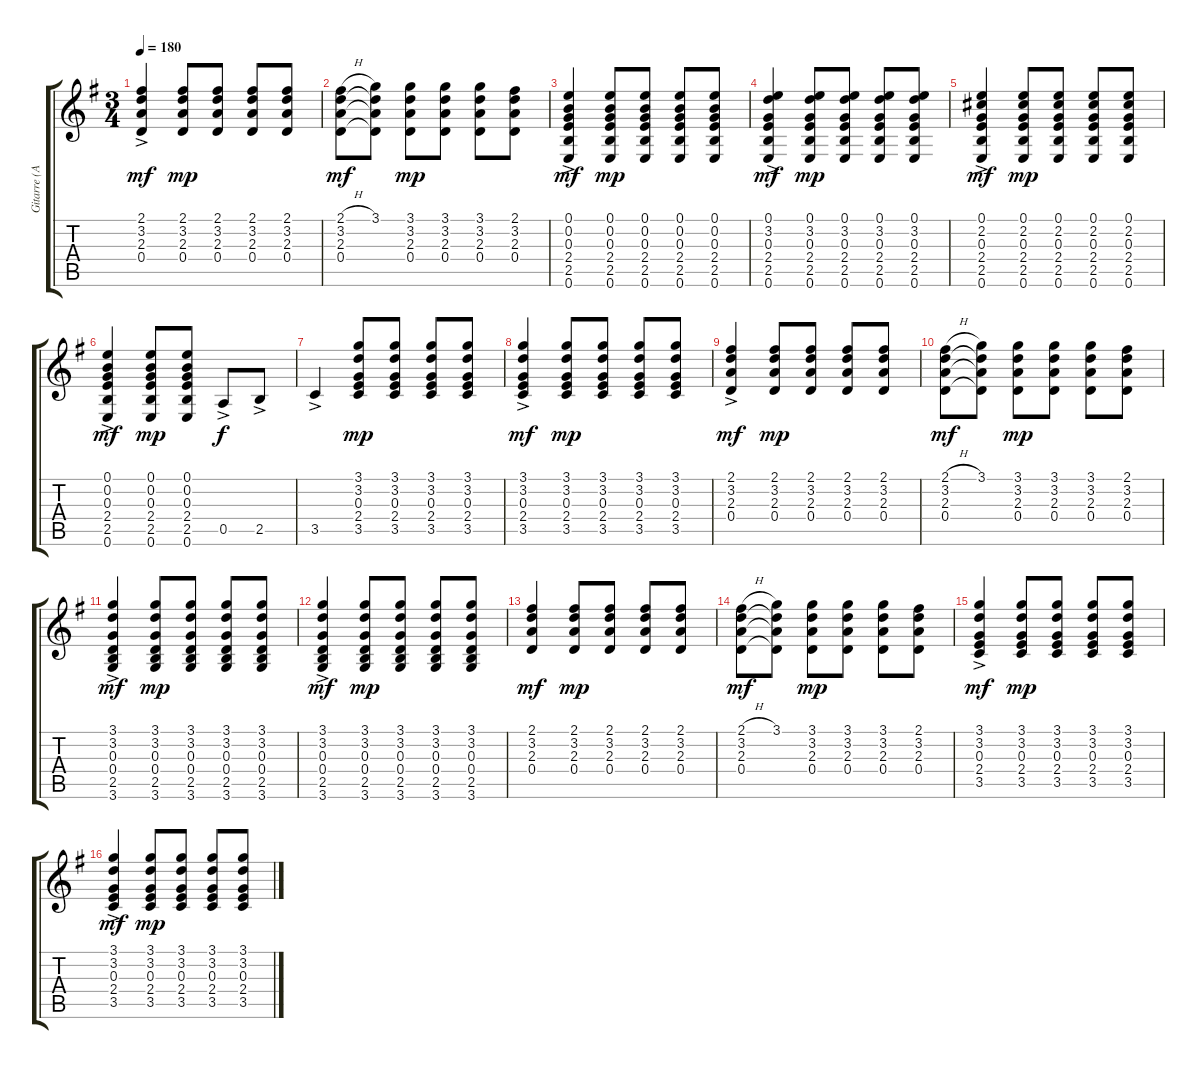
\track ("Gitarre (Akustisch / Rhytmus)" "Gitarre (A") {instrument acousticguitarsteel bank 25}
\staff {score tabs}
\tuning (E4 B3 G3 D3 A2 E2) {hide}
\ts (3 4)
\tempo 180
\clef g2
\ks eminor
(2.1{ac} 3.2{ac} 2.3{ac} 0.4{ac}).4{dy mf} (2.1 3.2 2.3 0.4).8{dy mp} (2.1 3.2 2.3 0.4).8 (2.1 3.2 2.3 0.4).8 (2.1 3.2 2.3 0.4).8 |
(2.1{h} 3.2 2.3 0.4).8{dy mf} (3.1 3.2{t} 2.3{t} 0.4{t}).8{beam split} (3.1 3.2 2.3 0.4).8{dy mp} (3.1 3.2 2.3 0.4).8{beam split} (3.1 3.2 2.3 0.4).8 (2.1 3.2 2.3 0.4).8 |
(0.1{ac} 0.2{ac} 0.3{ac} 2.4{ac} 2.5{ac} 0.6{ac}).4{dy mf} (0.1 0.2 0.3 2.4 2.5 0.6).8{dy mp} (0.1 0.2 0.3 2.4 2.5 0.6).8 (0.1 0.2 0.3 2.4 2.5 0.6).8 (0.1 0.2 0.3 2.4 2.5 0.6).8 |
(0.1{ac} 3.2{ac} 0.3{ac} 2.4{ac} 2.5{ac} 0.6{ac}).4{dy mf} (0.1 3.2 0.3 2.4 2.5 0.6).8{dy mp} (0.1 3.2 0.3 2.4 2.5 0.6).8 (0.1 3.2 0.3 2.4 2.5 0.6).8 (0.1 3.2 0.3 2.4 2.5 0.6).8 |
(0.1{ac} 2.2{ac} 0.3{ac} 2.4{ac} 2.5{ac} 0.6{ac}).4{dy mf} (0.1 2.2 0.3 2.4 2.5 0.6).8{dy mp} (0.1 2.2 0.3 2.4 2.5 0.6).8 (0.1 2.2 0.3 2.4 2.5 0.6).8 (0.1 2.2 0.3 2.4 2.5 0.6).8 |
(0.1{ac} 0.2{ac} 0.3{ac} 2.4{ac} 2.5{ac} 0.6{ac}).4{dy mf} (0.1 0.2 0.3 2.4 2.5 0.6).8{dy mp} (0.1 0.2 0.3 2.4 2.5 0.6).8 0.5{ac}.8{dy f} 2.5{ac}.8 |
3.5{ac}.4 (3.1 3.2 0.3 2.4 3.5).8{dy mp} (3.1 3.2 0.3 2.4 3.5).8 (3.1 3.2 0.3 2.4 3.5).8 (3.1 3.2 0.3 2.4 3.5).8 |
(3.1{ac} 3.2{ac} 0.3{ac} 2.4{ac} 3.5{ac}).4{dy mf} (3.1 3.2 0.3 2.4 3.5).8{dy mp} (3.1 3.2 0.3 2.4 3.5).8 (3.1 3.2 0.3 2.4 3.5).8 (3.1 3.2 0.3 2.4 3.5).8 |
(2.1{ac} 3.2{ac} 2.3{ac} 0.4{ac}).4{dy mf} (2.1 3.2 2.3 0.4).8{dy mp} (2.1 3.2 2.3 0.4).8 (2.1 3.2 2.3 0.4).8 (2.1 3.2 2.3 0.4).8 |
(2.1{h} 3.2 2.3 0.4).8{dy mf} (3.1 3.2{t} 2.3{t} 0.4{t}).8{beam split} (3.1 3.2 2.3 0.4).8{dy mp} (3.1 3.2 2.3 0.4).8{beam split} (3.1 3.2 2.3 0.4).8 (2.1 3.2 2.3 0.4).8 |
(3.1{ac} 3.2{ac} 0.3{ac} 0.4{ac} 2.5{ac} 3.6{ac}).4{dy mf volume 10 balance 8} (3.1 3.2 0.3 0.4 2.5 3.6).8{dy mp} (3.1 3.2 0.3 0.4 2.5 3.6).8 (3.1 3.2 0.3 0.4 2.5 3.6).8 (3.1 3.2 0.3 0.4 2.5 3.6).8 |
(3.1{ac} 3.2{ac} 0.3{ac} 0.4{ac} 2.5{ac} 3.6{ac}).4{dy mf} (3.1 3.2 0.3 0.4 2.5 3.6).8{dy mp} (3.1 3.2 0.3 0.4 2.5 3.6).8 (3.1 3.2 0.3 0.4 2.5 3.6).8 (3.1 3.2 0.3 0.4 2.5 3.6).8 |
(2.1 3.2 2.3 0.4).4{dy mf} (2.1 3.2 2.3 0.4).8{dy mp} (2.1 3.2 2.3 0.4).8 (2.1 3.2 2.3 0.4).8 (2.1 3.2 2.3 0.4).8 |
(2.1{h} 3.2 2.3 0.4).8{dy mf} (3.1 3.2{t} 2.3{t} 0.4{t}).8{beam split} (3.1 3.2 2.3 0.4).8{dy mp} (3.1 3.2 2.3 0.4).8{beam split} (3.1 3.2 2.3 0.4).8 (2.1 3.2 2.3 0.4).8 |
(3.1{ac} 3.2{ac} 0.3{ac} 2.4{ac} 3.5{ac}).4{dy mf} (3.1 3.2 0.3 2.4 3.5).8{dy mp} (3.1 3.2 0.3 2.4 3.5).8 (3.1 3.2 0.3 2.4 3.5).8 (3.1 3.2 0.3 2.4 3.5).8 |
(3.1{ac} 3.2{ac} 0.3{ac} 2.4{ac} 3.5{ac}).4{dy mf} (3.1 3.2 0.3 2.4 3.5).8{dy mp} (3.1 3.2 0.3 2.4 3.5).8 (3.1 3.2 0.3 2.4 3.5).8 (3.1 3.2 0.3 2.4 3.5).8
